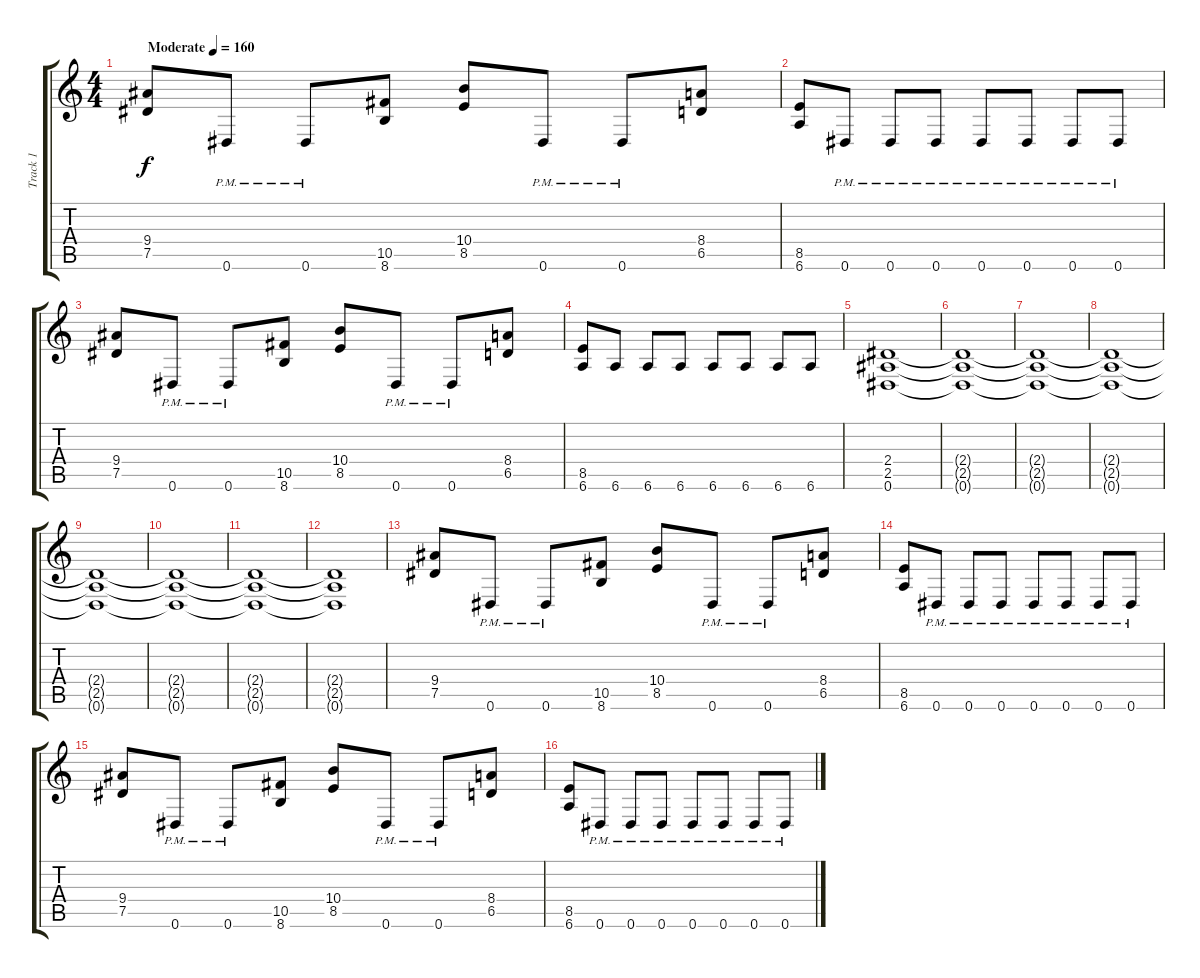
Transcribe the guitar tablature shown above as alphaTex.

\track ("Track 1" "Track 1") {instrument distortionguitar}
\staff {score tabs}
\tuning (Eb4 Bb3 Gb3 Db3 Ab2 Eb2) {hide}
\ts (4 4)
\tempo (160 "Moderate")
\clef g2
\ks c
(9.4 7.5).8{dy f instrument distortionguitar} 0.6{pm}.8 0.6{pm}.8 (10.5 8.6).8 (10.4 8.5).8 0.6{pm}.8 0.6{pm}.8 (8.4 6.5).8 |
(8.5 6.6).8 0.6{pm}.8 0.6{pm}.8 0.6{pm}.8 0.6{pm}.8 0.6{pm}.8 0.6{pm}.8 0.6{pm}.8 |
(9.4 7.5).8 0.6{pm}.8 0.6{pm}.8 (10.5 8.6).8 (10.4 8.5).8 0.6{pm}.8 0.6{pm}.8 (8.4 6.5).8 |
(8.5 6.6).8 6.6.8 6.6.8 6.6.8 6.6.8 6.6.8 6.6.8 6.6.8 |
(2.4 2.5 0.6).1 |
(2.4{t} 2.5{t} 0.6{t}).1 |
(2.4{t} 2.5{t} 0.6{t}).1 |
(2.4{t} 2.5{t} 0.6{t}).1 |
(2.4{t} 2.5{t} 0.6{t}).1 |
(2.4{t} 2.5{t} 0.6{t}).1 |
(2.4{t} 2.5{t} 0.6{t}).1 |
(2.4{t} 2.5{t} 0.6{t}).1 |
(9.4 7.5).8 0.6{pm}.8 0.6{pm}.8 (10.5 8.6).8 (10.4 8.5).8 0.6{pm}.8 0.6{pm}.8 (8.4 6.5).8 |
(8.5 6.6).8 0.6{pm}.8 0.6{pm}.8 0.6{pm}.8 0.6{pm}.8 0.6{pm}.8 0.6{pm}.8 0.6{pm}.8 |
(9.4 7.5).8 0.6{pm}.8 0.6{pm}.8 (10.5 8.6).8 (10.4 8.5).8 0.6{pm}.8 0.6{pm}.8 (8.4 6.5).8 |
(8.5 6.6).8 0.6{pm}.8 0.6{pm}.8 0.6{pm}.8 0.6{pm}.8 0.6{pm}.8 0.6{pm}.8 0.6{pm}.8
